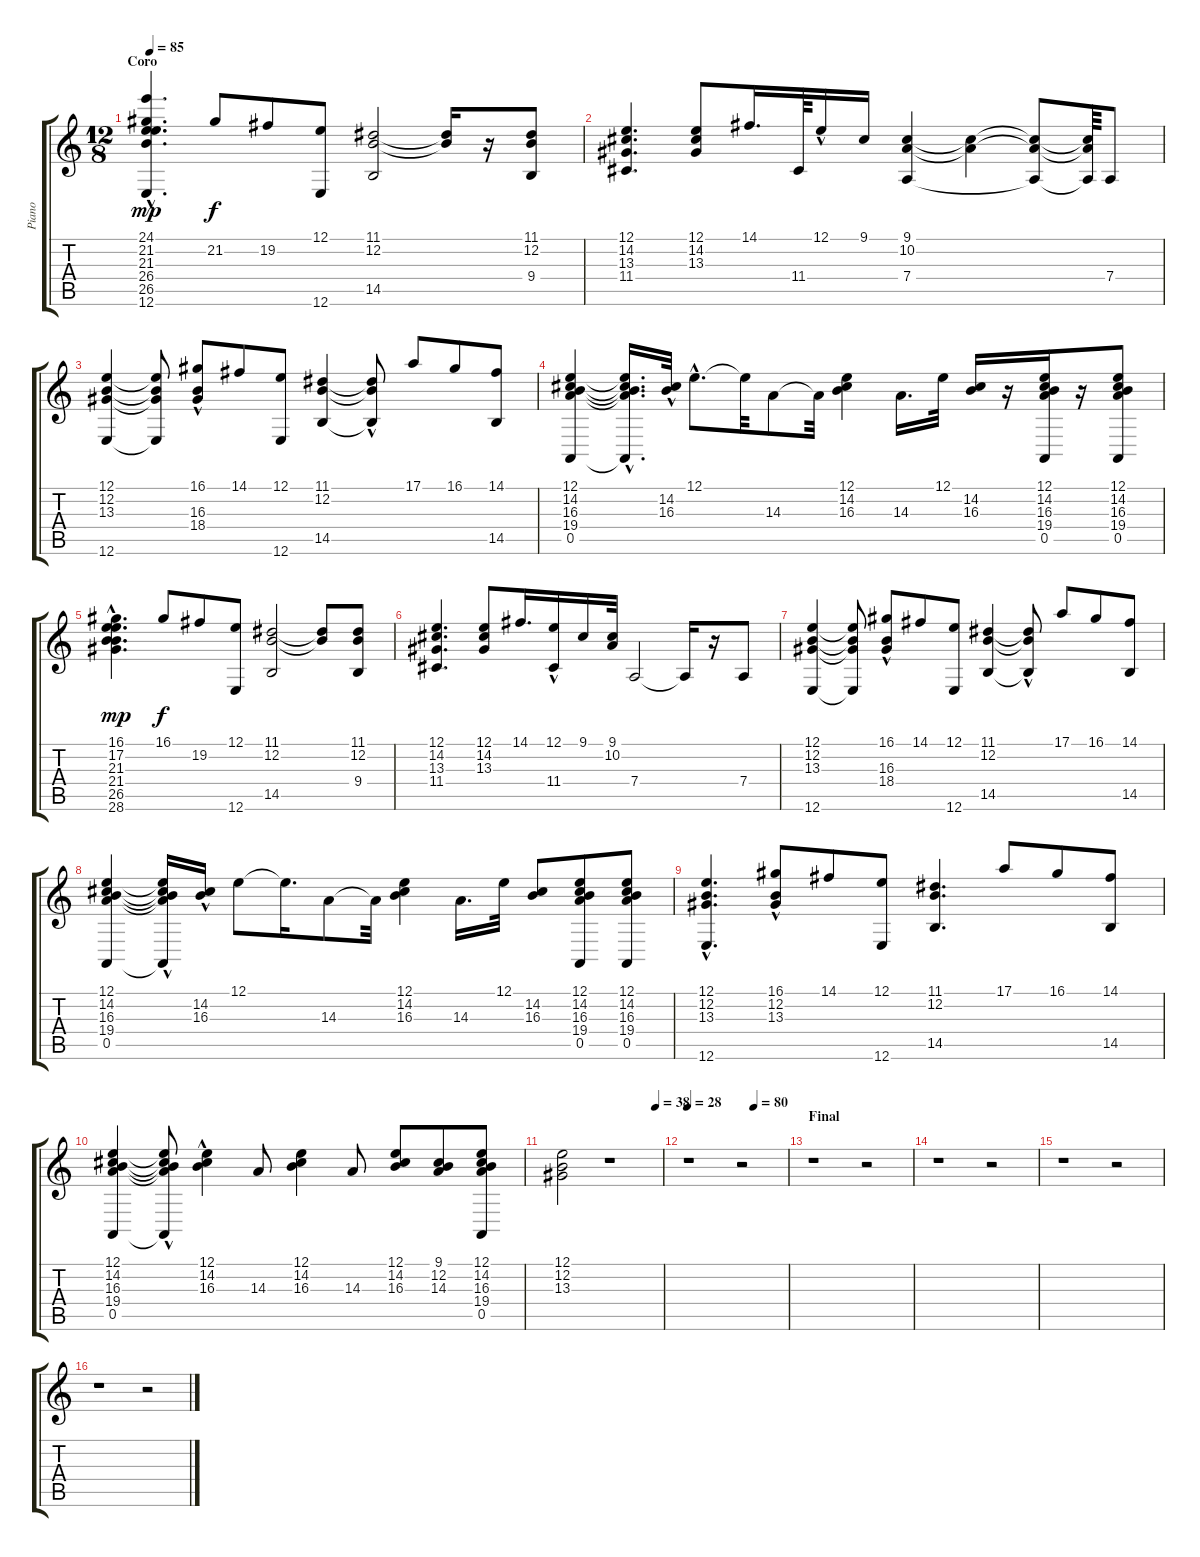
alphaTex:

\track ("Piano" "Piano") {instrument acousticgrandpiano}
\staff {score tabs}
\tuning (E4 B3 G3 D3 A2 E2) {hide}
\ts (12 8)
\section ("" "Coro")
\tempo 85
\clef g2
\ks c
(24.1 21.2 21.3{hac} 26.4 26.5 12.6).4{d dy mp} 21.2.8{dy f} 19.2.8 (12.1 12.6).8 (11.1 12.2 14.5).2 (11.1{t} 12.2{t}).16 r.16 (11.1 12.2 9.4).8 |
(12.1 14.2 13.3 11.4).4{d} (12.1 14.2 13.3).8 14.1.16{d} 11.4.64 12.1{hac}.16 9.1.16 (9.1 10.2 7.4).4 (9.1{t} 10.2{t}).4 (9.1{t} 10.2{t} 7.4{t}).8 (9.1{t} 10.2{t} 7.4{t}).64 7.4.8 |
(12.1 12.2 13.3 12.6).4 (12.1{t} 12.2{t} 13.3{t} 12.6{t}).8 (16.1 16.3 18.4{hac}).8 14.1.8 (12.1 12.6).8 (11.1 12.2 14.5).4 (11.1{t} 12.2{t} 14.5{hac t}).8 17.1.8 16.1.8 (14.1 14.5).8 |
(12.1 14.2 16.3 19.4 0.5).4 (12.1{t} 14.2{t} 16.3{t} 19.4{t} 0.5{hac t}).16{d} (14.2 16.3{hac}).32 12.1{hac}.8{d} 12.1{t}.32 14.3.8 14.3{t}.32 (12.1 14.2 16.3).4 14.3.16{d} 12.1.32 (14.2 16.3).16 r.16 (12.1 14.2 16.3 19.4 0.5).16 r.16 (12.1 14.2 16.3 19.4 0.5).8 |
(16.1 17.2{hac} 21.3 21.4{hac} 26.5 28.6).4{d dy mp} 16.1.8{dy f} 19.2.8 (12.1 12.6).8 (11.1 12.2 14.5).2 (11.1{t} 12.2{t}).8 (11.1 12.2 9.4).8 |
(12.1 14.2 13.3 11.4).4{d} (12.1 14.2 13.3).8 14.1.16{d} (12.1{hac} 11.4).16 9.1.16 (9.1 10.2).32 7.4.2 7.4{t}.16 r.16 7.4.8 |
(12.1 12.2 13.3 12.6).4 (12.1{t} 12.2{t} 13.3{t} 12.6{t}).8 (16.1 16.3 18.4{hac}).8 14.1.8 (12.1 12.6).8 (11.1 12.2 14.5).4 (11.1{t} 12.2{t} 14.5{hac t}).8 17.1.8 16.1.8 (14.1 14.5).8 |
(12.1 14.2 16.3 19.4 0.5).4 (12.1{t} 14.2{t} 16.3{t} 19.4{t} 0.5{hac t}).16 (14.2 16.3{hac}).16 12.1.8 12.1{t}.16{d} 14.3.8 14.3{t}.32 (12.1 14.2 16.3).4 14.3.16{d} 12.1.32 (14.2 16.3).8 (12.1 14.2 16.3 19.4 0.5).8 (12.1 14.2 16.3 19.4 0.5).8 |
(12.1{hac} 12.2 13.3 12.6).4{d} (16.1 12.2 13.3{hac}).8 14.1.8 (12.1 12.6).8 (11.1 12.2 14.5).4{d} 17.1.8 16.1.8 (14.1 14.5).8 |
(12.1 14.2 16.3 19.4 0.5).4 (12.1{t} 14.2{t} 16.3{t} 19.4{t} 0.5{hac t}).8 (12.1 14.2 16.3{hac}).4 14.3.8 (12.1 14.2 16.3).4 14.3.8 (12.1 14.2 16.3).8 (9.1 12.2 14.3).8 (12.1 14.2 16.3 19.4 0.5).8 |
\tempo (38 0.9375)
(12.1 12.2 13.3).2 r.1 |
\tempo 28
\tempo (80 0.6666666666666666)
r.1 r.2 |
\section ("" "Final")
r.1 r.2 |
r.1 r.2 |
r.1 r.2 |
r.1 r.2
